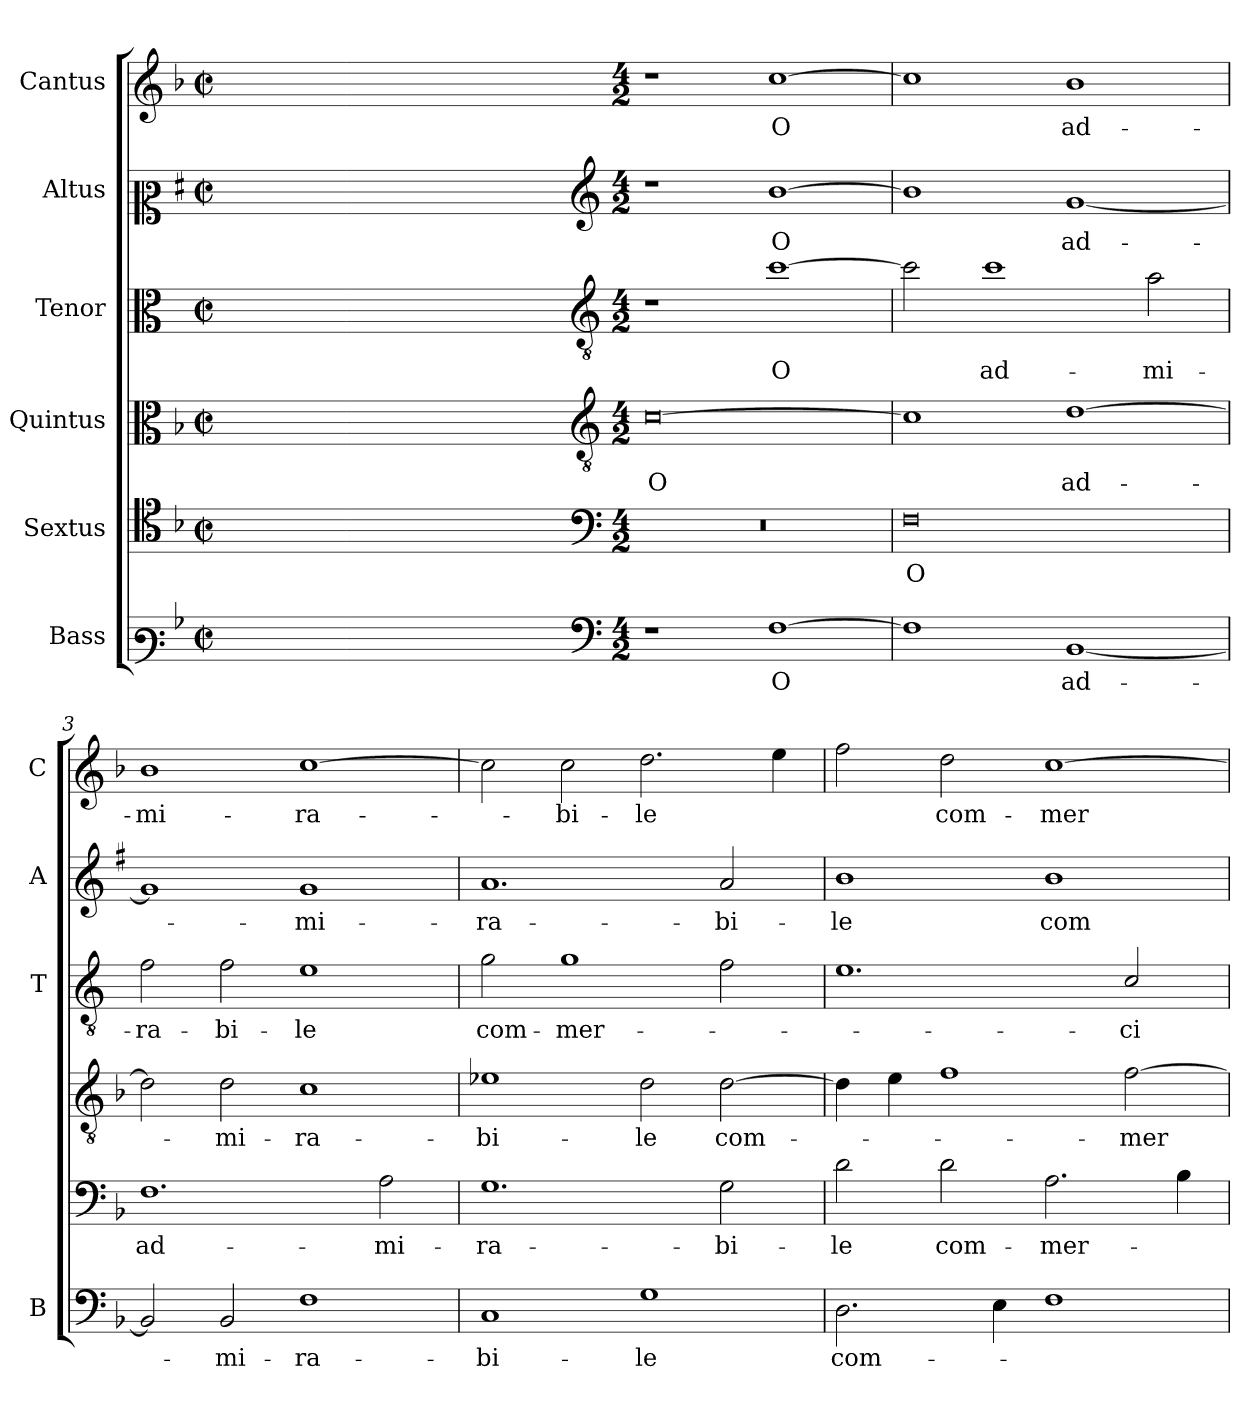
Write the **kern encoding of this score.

**kern	**text	**kern	**text	**kern	**text	**kern	**text	**kern	**text	**kern	**text
*part6	*part6	*part5	*part5	*part4	*part4	*part3	*part3	*part2	*part2	*part1	*part1
*staff6	*staff6	*staff5	*staff5	*staff4	*staff4	*staff3	*staff3	*staff2	*staff2	*staff1	*staff1
*I"Bass	*	*I"Sextus	*	*I"Quintus	*	*I"Tenor	*	*I"Altus	*	*I"Cantus	*
*I'B	*	*	*	*	*	*I'T	*	*I'A	*	*I'C	*
*clefF3	*	*clefC4	*	*clefC3	*	*clefC3	*	*clefC2	*	*clefG2	*
*	*	*	*	*	*	*ITrd4c7	*	*ITrd1c2	*	*	*
*k[b-]	*	*k[b-]	*	*k[b-]	*	*k[b-]	*	*k[b-]	*	*k[b-]	*
*F:	*	*F:	*	*F:	*	*F:	*	*F:	*	*F:	*
*M2/2	*	*M2/2	*	*M2/2	*	*M2/2	*	*M2/2	*	*M2/2	*
*met(c|)	*	*met(c|)	*	*met(c|)	*	*met(c|)	*	*met(c|)	*	*met(c|)	*
=	=	=	=	=	=	=	=	=	=	=	=
1ryy	.	1ryy	.	1ryy	.	1ryy	.	1ryy	.	1ryy	.
=1X-	=1X-	=1X-	=1X-	=1X-	=1X-	=1X-	=1X-	=1X-	=1X-	=1X-	=1X-
4ryy	.	4ryy	.	4ryy	.	4ryy	.	4ryy	.	4ryy	.
4ryy	.	4ryy	.	4ryy	.	4ryy	.	4ryy	.	4ryy	.
4ryy	.	4ryy	.	4ryy	.	4ryy	.	4ryy	.	4ryy	.
4ryy	.	4ryy	.	4ryy	.	4ryy	.	4ryy	.	4ryy	.
=1-	=1-	=1-	=1-	=1-	=1-	=1-	=1-	=1-	=1-	=1-	=1-
*clefF4	*	*clefF4	*	*clefGv2	*	*clefGv2	*	*clefG2	*	*	*
*M4/2	*	*M4/2	*	*M4/2	*	*M4/2	*	*M4/2	*	*M4/2	*
!	!	!	!	!	!LO:LY:b	!	!	!	!	!	!
1r	.	0r	.	[0c	O	1r	.	1r	.	1r	.
!	!LO:LY:b	!	!	!	!	!	!LO:LY:b	!	!LO:LY:b	!	!LO:LY:b
[1F	O	.	.	.	.	[1f	O	[1a	O	[1cc	O
=2	=2	=2	=2	=2	=2	=2	=2	=2	=2	=2	=2
!	!	!	!LO:LY:b	!	!	!	!	!	!	!	!
1F]	.	0F	O	1c]	.	2f\]	.	1a]	.	1cc]	.
!	!	!	!	!	!	!	!LO:LY:b	!	!	!	!
.	.	.	.	.	.	1f	ad-	.	.	.	.
!	!LO:LY:b	!	!	!	!LO:LY:b	!	!	!	!LO:LY:b	!	!LO:LY:b
[1BB-	ad-	.	.	[1d	ad-	.	.	[1f	ad-	1b-	ad-
!	!	!	!	!	!	!	!LO:LY:b	!	!	!	!
.	.	.	.	.	.	2d\	-mi-	.	.	.	.
=3	=3	=3	=3	=3	=3	=3	=3	=3	=3	=3	=3
!	!	!	!LO:LY:b	!	!	!	!LO:LY:b	!	!	!	!LO:LY:b
2BB-/]	.	1.F	ad-	2d\]	.	2B-\	-ra-	1f]	.	1b-	-mi-
!	!LO:LY:b	!	!	!	!LO:LY:b	!	!LO:LY:b	!	!	!	!
2BB-/	-mi-	.	.	2d\	-mi-	2B-\	-bi-	.	.	.	.
!	!LO:LY:b	!	!	!	!LO:LY:b	!	!LO:LY:b	!	!LO:LY:b	!	!LO:LY:b
1F	-ra-	.	.	1c	-ra-	1A	-le	1f	-mi-	[1cc	-ra-
!	!	!	!LO:LY:b	!	!	!	!	!	!	!	!
.	.	2A\	-mi-	.	.	.	.	.	.	.	.
=4	=4	=4	=4	=4	=4	=4	=4	=4	=4	=4	=4
!	!LO:LY:b	!	!LO:LY:b	!	!LO:LY:b	!	!LO:LY:b	!	!LO:LY:b	!	!
1C	-bi-	1.G	-ra-	1e-X	-bi-	2c\	com-	1.g	-ra-	2cc\]	.
!	!	!	!	!	!	!	!LO:LY:b	!	!	!	!LO:LY:b
.	.	.	.	.	.	1c	-mer-	.	.	2cc\	-bi-
!	!LO:LY:b	!	!	!	!LO:LY:b	!	!	!	!	!	!LO:LY:b
1G	-le	.	.	2d\	-le	.	.	.	.	2.dd\	-le
!	!	!	!LO:LY:b	!	!LO:LY:b	!	!	!	!LO:LY:b	!	!
.	.	2G\	-bi-	[2d\	com-	2B-\	.	2g/	-bi-	.	.
.	.	.	.	.	.	.	.	.	.	4ee\	.
!!LO:LB:g=z
=5	=5	=5	=5	=5	=5	=5	=5	=5	=5	=5	=5
!	!LO:LY:b	!	!LO:LY:b	!	!	!	!	!	!LO:LY:b	!	!
2.D\	com-	2d\	-le	4d\]	.	1.A	.	1a	-le	2ff\	.
.	.	.	.	4e\	.	.	.	.	.	.	.
!	!	!	!LO:LY:b	!	!	!	!	!	!	!	!LO:LY:b
.	.	2d\	com-	1f	.	.	.	.	.	2dd\	com-
4E\	.	.	.	.	.	.	.	.	.	.	.
!	!	!	!LO:LY:b	!	!	!	!	!	!LO:LY:b	!	!LO:LY:b
1F	.	2.A\	-mer-	.	.	.	.	1a	com-	[1cc	-mer-
!	!	!	!	!	!LO:LY:b	!	!LO:LY:b	!	!	!	!
.	.	.	.	[2f\	-mer-	2F/	-ci-	.	.	.	.
.	.	4B-\	.	.	.	.	.	.	.	.	.
=	=	=	=	=	=	=	=	=	=	=	=
*-	*-	*-	*-	*-	*-	*-	*-	*-	*-	*-	*-
